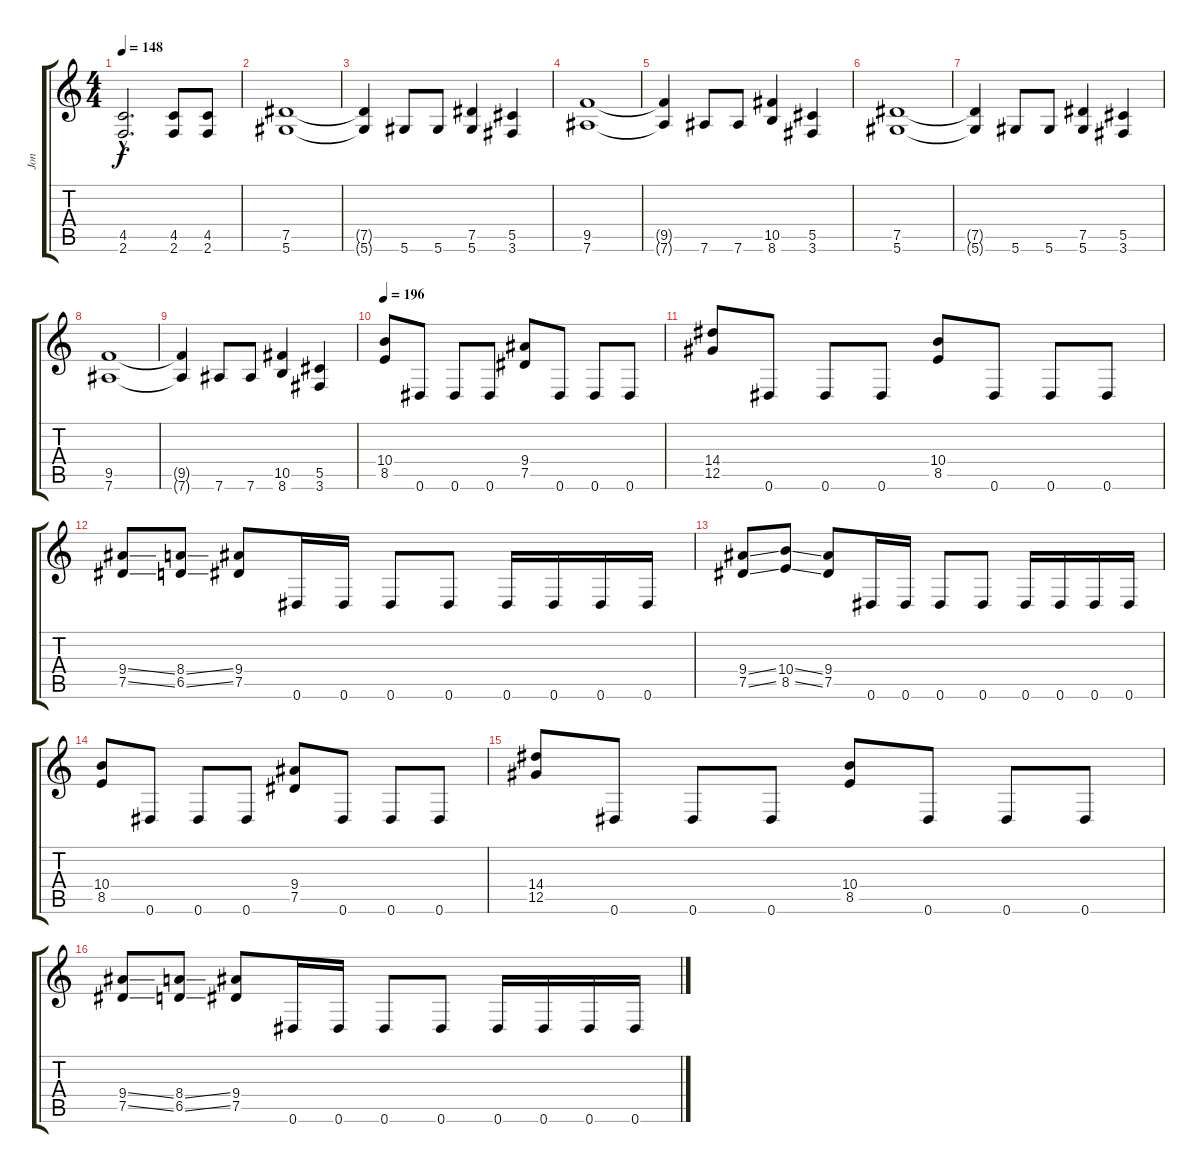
\track ("Jon" "Jon") {instrument distortionguitar}
\staff {score tabs}
\tuning (Eb4 Bb3 Gb3 Db3 Ab2 Eb2) {hide}
\ts (4 4)
\tempo 148
\clef g2
\ks c
(4.5{hac} 2.6{hac}).2{d dy f} (4.5 2.6).8 (4.5 2.6).8 |
(7.5 5.6).1 |
(7.5{t} 5.6{t}).4 5.6.8 5.6.8 (7.5 5.6).4 (5.5 3.6).4 |
(9.5 7.6).1 |
(9.5{t} 7.6{t}).4 7.6.8 7.6.8 (10.5 8.6).4 (5.5 3.6).4 |
(7.5 5.6).1 |
(7.5{t} 5.6{t}).4 5.6.8 5.6.8 (7.5 5.6).4 (5.5 3.6).4 |
(9.5 7.6).1 |
(9.5{t} 7.6{t}).4 7.6.8 7.6.8 (10.5 8.6).4 (5.5 3.6).4 |
\tempo 196
(10.4 8.5).8 0.6.8 0.6.8 0.6.8 (9.4 7.5).8 0.6.8 0.6.8 0.6.8 |
(14.4 12.5).8 0.6.8 0.6.8 0.6.8 (10.4 8.5).8 0.6.8 0.6.8 0.6.8 |
(9.4{ss} 7.5{ss}).8 (8.4{ss} 6.5{ss}).8 (9.4 7.5).8 0.6.16 0.6.16 0.6.8 0.6.8 0.6.16 0.6.16 0.6.16 0.6.16 |
(9.4{ss} 7.5{ss}).8 (10.4{ss} 8.5{ss}).8 (9.4 7.5).8 0.6.16 0.6.16 0.6.8 0.6.8 0.6.16 0.6.16 0.6.16 0.6.16 |
(10.4 8.5).8 0.6.8 0.6.8 0.6.8 (9.4 7.5).8 0.6.8 0.6.8 0.6.8 |
(14.4 12.5).8 0.6.8 0.6.8 0.6.8 (10.4 8.5).8 0.6.8 0.6.8 0.6.8 |
(9.4{ss} 7.5{ss}).8 (8.4{ss} 6.5{ss}).8 (9.4 7.5).8 0.6.16 0.6.16 0.6.8 0.6.8 0.6.16 0.6.16 0.6.16 0.6.16
